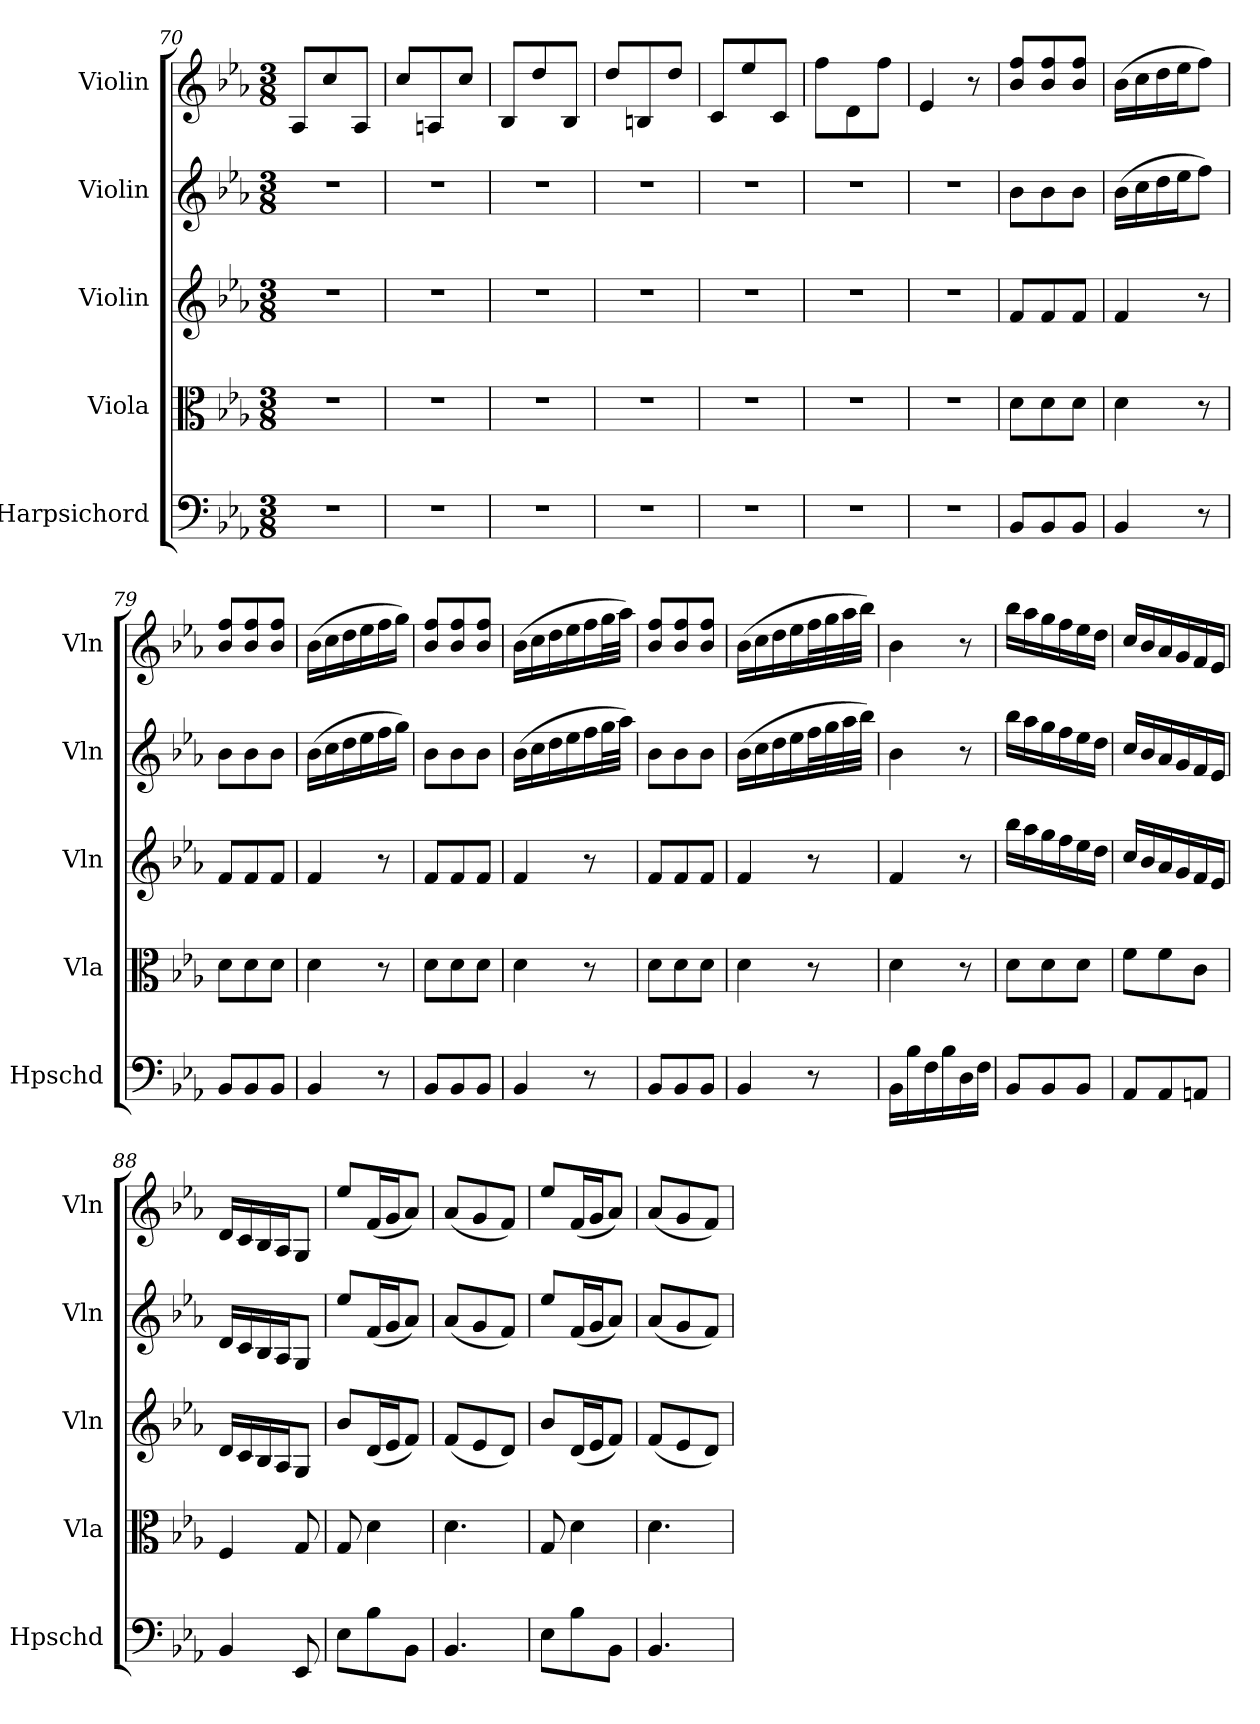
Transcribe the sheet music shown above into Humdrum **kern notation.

**kern	**kern	**kern	**kern	**kern
*part5	*part4	*part3	*part2	*part1
*staff5	*staff4	*staff3	*staff2	*staff1
*I"Harpsichord	*I"Viola	*I"Violin	*I"Violin	*I"Violin
*I'Hpschd	*I'Vla	*I'Vln	*I'Vln	*I'Vln
*clefF4	*clefC3	*clefG2	*clefG2	*clefG2
*k[b-e-a-]	*k[b-e-a-]	*k[b-e-a-]	*k[b-e-a-]	*k[b-e-a-]
*E-:	*E-:	*E-:	*E-:	*E-:
*M3/8	*M3/8	*M3/8	*M3/8	*M3/8
=70	=70	=70	=70	=70
4.r	4.r	4.r	4.r	8A-/L
.	.	.	.	8cc/
.	.	.	.	8A-/J
=71	=71	=71	=71	=71
4.r	4.r	4.r	4.r	8cc/L
.	.	.	.	8An/
.	.	.	.	8cc/J
=72	=72	=72	=72	=72
4.r	4.r	4.r	4.r	8B-/L
.	.	.	.	8dd/
.	.	.	.	8B-/J
=73	=73	=73	=73	=73
4.r	4.r	4.r	4.r	8dd/L
.	.	.	.	8Bn/
.	.	.	.	8dd/J
=74	=74	=74	=74	=74
4.r	4.r	4.r	4.r	8c/L
.	.	.	.	8ee-/
.	.	.	.	8c/J
=75	=75	=75	=75	=75
4.r	4.r	4.r	4.r	8ff\L
.	.	.	.	8d\
.	.	.	.	8ff\J
=76	=76	=76	=76	=76
4.r	4.r	4.r	4.r	4e-/
.	.	.	.	8r
=77	=77	=77	=77	=77
8BB-/L	8d\L	8f/L	8b-\L	8b-/ 8ff/L
8BB-/	8d\	8f/	8b-\	8b-/ 8ff/
8BB-/J	8d\J	8f/J	8b-\J	8b-/ 8ff/J
=78	=78	=78	=78	=78
4BB-/	4d\	4f/	(16b-\LL	(16b-\LL
.	.	.	16cc\	16cc\
.	.	.	16dd\	16dd\
.	.	.	16ee-\J	16ee-\J
8r	8r	8r	8ff\J)	8ff\J)
=79	=79	=79	=79	=79
8BB-/L	8d\L	8f/L	8b-\L	8b-/ 8ff/L
8BB-/	8d\	8f/	8b-\	8b-/ 8ff/
8BB-/J	8d\J	8f/J	8b-\J	8b-/ 8ff/J
=80	=80	=80	=80	=80
4BB-/	4d\	4f/	(16b-\LL	(16b-\LL
.	.	.	16cc\	16cc\
.	.	.	16dd\	16dd\
.	.	.	16ee-\	16ee-\
8r	8r	8r	16ff\	16ff\
.	.	.	16gg\JJ)	16gg\JJ)
=81	=81	=81	=81	=81
8BB-/L	8d\L	8f/L	8b-\L	8b-/ 8ff/L
8BB-/	8d\	8f/	8b-\	8b-/ 8ff/
8BB-/J	8d\J	8f/J	8b-\J	8b-/ 8ff/J
=82	=82	=82	=82	=82
4BB-/	4d\	4f/	(16b-\LL	(16b-\LL
.	.	.	16cc\	16cc\
.	.	.	16dd\	16dd\
.	.	.	16ee-\	16ee-\
8r	8r	8r	16ff\	16ff\
.	.	.	32gg\L	32gg\L
.	.	.	32aa-\JJJ)	32aa-\JJJ)
=83	=83	=83	=83	=83
8BB-/L	8d\L	8f/L	8b-\L	8b-/ 8ff/L
8BB-/	8d\	8f/	8b-\	8b-/ 8ff/
8BB-/J	8d\J	8f/J	8b-\J	8b-/ 8ff/J
=84	=84	=84	=84	=84
4BB-/	4d\	4f/	(16b-\LL	(16b-\LL
.	.	.	16cc\	16cc\
.	.	.	16dd\	16dd\
.	.	.	16ee-\	16ee-\
8r	8r	8r	32ff\L	32ff\L
.	.	.	32gg\	32gg\
.	.	.	32aa-\	32aa-\
.	.	.	32bb-\JJJ)	32bb-\JJJ)
=85	=85	=85	=85	=85
16BB-\LL	4d\	4f/	4b-\	4b-\
16B-\	.	.	.	.
16F\	.	.	.	.
16B-\	.	.	.	.
16D\	8r	8r	8r	8r
16F\JJ	.	.	.	.
=86	=86	=86	=86	=86
8BB-/L	8d\L	16bb-\LL	16bb-\LL	16bb-\LL
.	.	16aa-\	16aa-\	16aa-\
8BB-/	8d\	16gg\	16gg\	16gg\
.	.	16ff\	16ff\	16ff\
8BB-/J	8d\J	16ee-\	16ee-\	16ee-\
.	.	16dd\JJ	16dd\JJ	16dd\JJ
=87	=87	=87	=87	=87
8AA-/L	8f\L	16cc/LL	16cc/LL	16cc/LL
.	.	16b-/	16b-/	16b-/
8AA-/	8f\	16a-/	16a-/	16a-/
.	.	16g/	16g/	16g/
8AAn/J	8c\J	16f/	16f/	16f/
.	.	16e-/JJ	16e-/JJ	16e-/JJ
=88	=88	=88	=88	=88
4BB-/	4F/	16d/LL	16d/LL	16d/LL
.	.	16c/	16c/	16c/
.	.	16B-/	16B-/	16B-/
.	.	16A-/J	16A-/J	16A-/J
8EE-/	8G/	8G/J	8G/J	8G/J
=89	=89	=89	=89	=89
8E-\L	8G/	8b-/L	8ee-/L	8ee-/L
8B-\	4d\	(16d/L	(16f/L	(16f/L
.	.	16e-/J	16g/J	16g/J
8BB-\J	.	8f/J)	8a-/J)	8a-/J)
=90	=90	=90	=90	=90
4.BB-/	4.d\	(8f/L	(8a-/L	(8a-/L
.	.	8e-/	8g/	8g/
.	.	8d/J)	8f/J)	8f/J)
=91	=91	=91	=91	=91
8E-\L	8G/	8b-/L	8ee-/L	8ee-/L
8B-\	4d\	(16d/L	(16f/L	(16f/L
.	.	16e-/J	16g/J	16g/J
8BB-\J	.	8f/J)	8a-/J)	8a-/J)
=92	=92	=92	=92	=92
4.BB-/	4.d\	(8f/L	(8a-/L	(8a-/L
.	.	8e-/	8g/	8g/
.	.	8d/J)	8f/J)	8f/J)
=	=	=	=	=
*-	*-	*-	*-	*-
